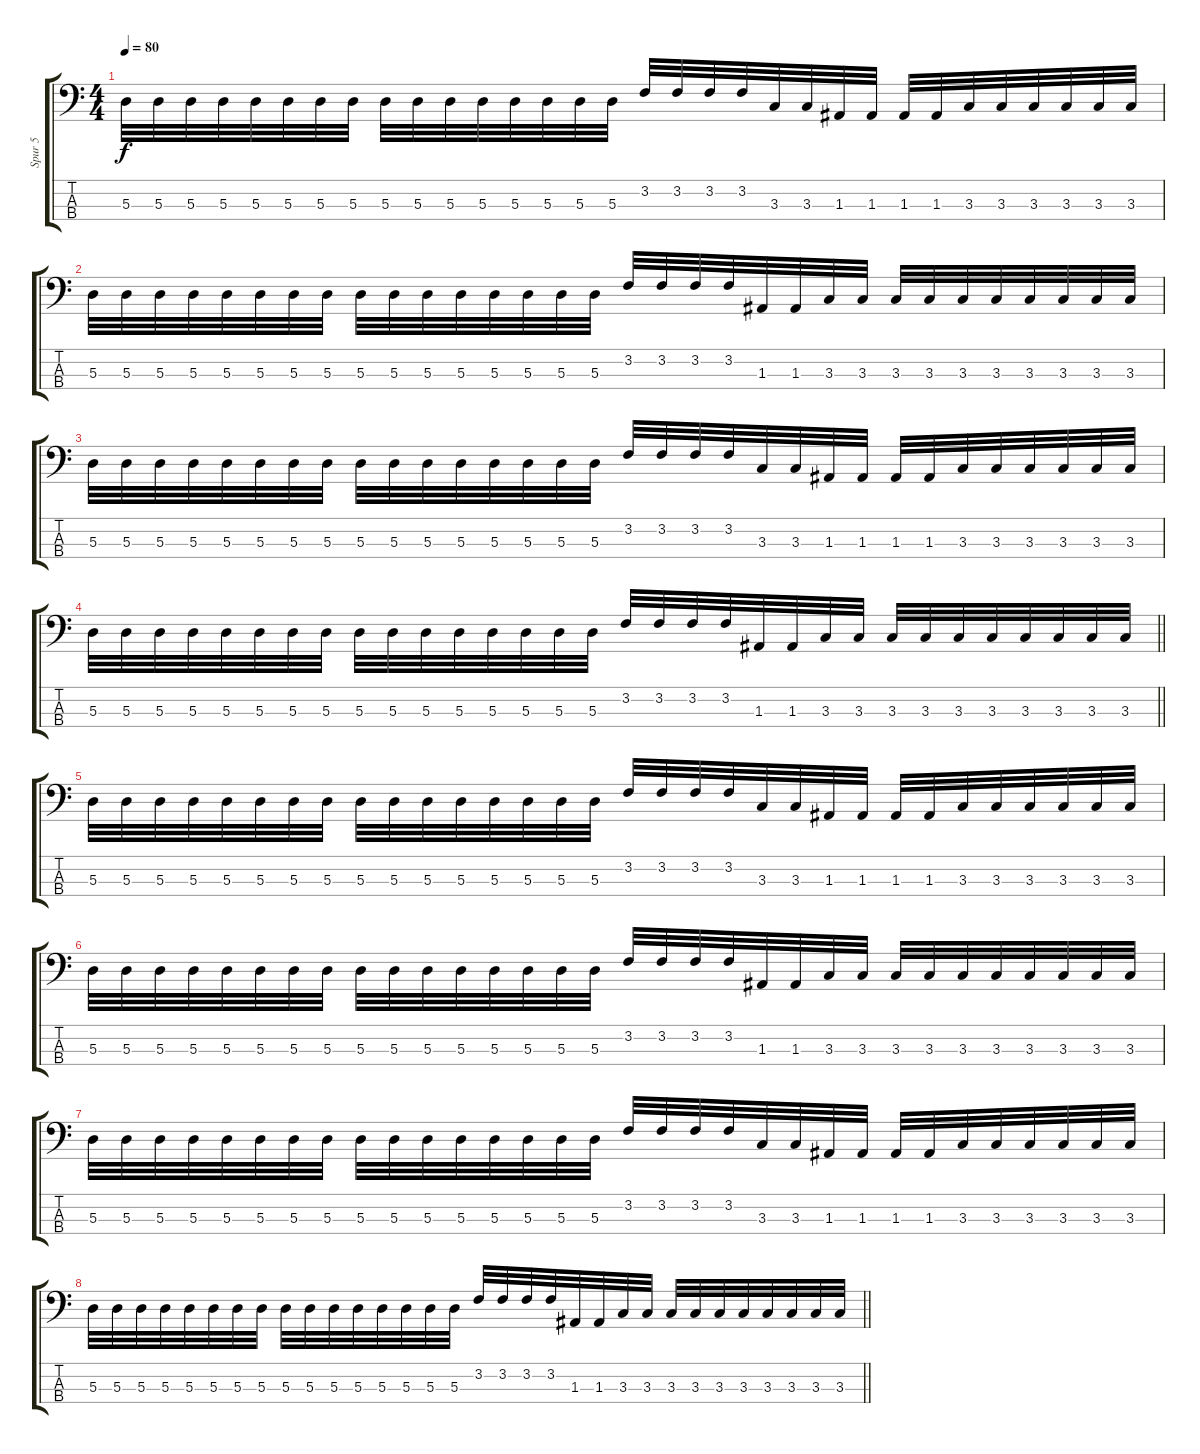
\track ("Spur 5" "Spur 5") {instrument electricbassfinger}
\staff {score tabs}
\tuning (G2 D2 A1 E1) {hide}
\ts (4 4)
\tempo 80
\clef f4
\ks c
5.3.32{dy f instrument electricbassfinger} 5.3.32 5.3.32 5.3.32 5.3.32 5.3.32 5.3.32 5.3.32 5.3.32 5.3.32 5.3.32 5.3.32 5.3.32 5.3.32 5.3.32 5.3.32 3.2.32 3.2.32 3.2.32 3.2.32 3.3.32 3.3.32 1.3.32 1.3.32 1.3.32 1.3.32 3.3.32 3.3.32 3.3.32 3.3.32 3.3.32 3.3.32 |
5.3.32 5.3.32 5.3.32 5.3.32 5.3.32 5.3.32 5.3.32 5.3.32 5.3.32 5.3.32 5.3.32 5.3.32 5.3.32 5.3.32 5.3.32 5.3.32 3.2.32 3.2.32 3.2.32 3.2.32 1.3.32 1.3.32 3.3.32 3.3.32 3.3.32 3.3.32 3.3.32 3.3.32 3.3.32 3.3.32 3.3.32 3.3.32 |
5.3.32 5.3.32 5.3.32 5.3.32 5.3.32 5.3.32 5.3.32 5.3.32 5.3.32 5.3.32 5.3.32 5.3.32 5.3.32 5.3.32 5.3.32 5.3.32 3.2.32 3.2.32 3.2.32 3.2.32 3.3.32 3.3.32 1.3.32 1.3.32 1.3.32 1.3.32 3.3.32 3.3.32 3.3.32 3.3.32 3.3.32 3.3.32 |
\barLineRight lightlight
5.3.32 5.3.32 5.3.32 5.3.32 5.3.32 5.3.32 5.3.32 5.3.32 5.3.32 5.3.32 5.3.32 5.3.32 5.3.32 5.3.32 5.3.32 5.3.32 3.2.32 3.2.32 3.2.32 3.2.32 1.3.32 1.3.32 3.3.32 3.3.32 3.3.32 3.3.32 3.3.32 3.3.32 3.3.32 3.3.32 3.3.32 3.3.32 |
5.3.32 5.3.32 5.3.32 5.3.32 5.3.32 5.3.32 5.3.32 5.3.32 5.3.32 5.3.32 5.3.32 5.3.32 5.3.32 5.3.32 5.3.32 5.3.32 3.2.32 3.2.32 3.2.32 3.2.32 3.3.32 3.3.32 1.3.32 1.3.32 1.3.32 1.3.32 3.3.32 3.3.32 3.3.32 3.3.32 3.3.32 3.3.32 |
5.3.32 5.3.32 5.3.32 5.3.32 5.3.32 5.3.32 5.3.32 5.3.32 5.3.32 5.3.32 5.3.32 5.3.32 5.3.32 5.3.32 5.3.32 5.3.32 3.2.32 3.2.32 3.2.32 3.2.32 1.3.32 1.3.32 3.3.32 3.3.32 3.3.32 3.3.32 3.3.32 3.3.32 3.3.32 3.3.32 3.3.32 3.3.32 |
5.3.32 5.3.32 5.3.32 5.3.32 5.3.32 5.3.32 5.3.32 5.3.32 5.3.32 5.3.32 5.3.32 5.3.32 5.3.32 5.3.32 5.3.32 5.3.32 3.2.32 3.2.32 3.2.32 3.2.32 3.3.32 3.3.32 1.3.32 1.3.32 1.3.32 1.3.32 3.3.32 3.3.32 3.3.32 3.3.32 3.3.32 3.3.32 |
\barLineRight lightlight
5.3.32 5.3.32 5.3.32 5.3.32 5.3.32 5.3.32 5.3.32 5.3.32 5.3.32 5.3.32 5.3.32 5.3.32 5.3.32 5.3.32 5.3.32 5.3.32 3.2.32 3.2.32 3.2.32 3.2.32 1.3.32 1.3.32 3.3.32 3.3.32 3.3.32 3.3.32 3.3.32 3.3.32 3.3.32 3.3.32 3.3.32 3.3.32
